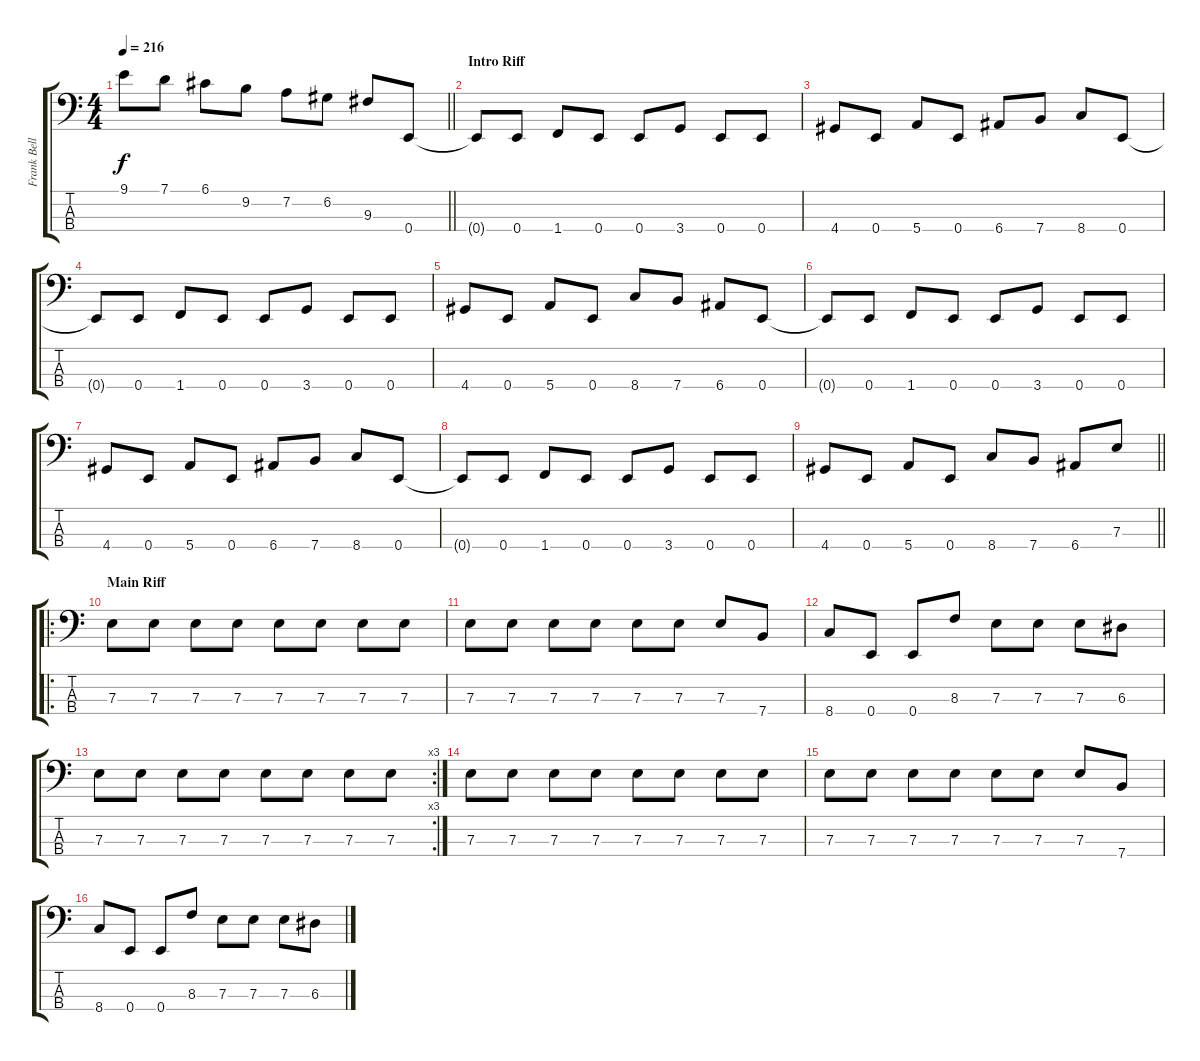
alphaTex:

\track ("Frank Bello" "Frank Bell") {instrument electricbasspick}
\staff {score tabs}
\tuning (G2 D2 A1 E1) {hide}
\ts (4 4)
\tempo 216
\clef f4
\barLineRight lightlight
\ks c
9.1.8{dy f} 7.1.8 6.1.8 9.2.8 7.2.8 6.2.8 9.3.8 0.4.8 |
\section ("" "Intro Riff")
0.4{t}.8 0.4.8 1.4.8 0.4.8 0.4.8 3.4.8 0.4.8 0.4.8 |
4.4.8 0.4.8 5.4.8 0.4.8 6.4.8 7.4.8 8.4.8 0.4.8 |
0.4{t}.8 0.4.8 1.4.8 0.4.8 0.4.8 3.4.8 0.4.8 0.4.8 |
4.4.8 0.4.8 5.4.8 0.4.8 8.4.8 7.4.8 6.4.8 0.4.8 |
0.4{t}.8 0.4.8 1.4.8 0.4.8 0.4.8 3.4.8 0.4.8 0.4.8 |
4.4.8 0.4.8 5.4.8 0.4.8 6.4.8 7.4.8 8.4.8 0.4.8 |
0.4{t}.8 0.4.8 1.4.8 0.4.8 0.4.8 3.4.8 0.4.8 0.4.8 |
\barLineRight lightlight
4.4.8 0.4.8 5.4.8 0.4.8 8.4.8 7.4.8 6.4.8 7.3.8 |
\ro
\section ("" "Main Riff")
7.3.8 7.3.8 7.3.8 7.3.8 7.3.8 7.3.8 7.3.8 7.3.8 |
7.3.8 7.3.8 7.3.8 7.3.8 7.3.8 7.3.8 7.3.8 7.4.8 |
8.4.8 0.4.8 0.4.8 8.3.8 7.3.8 7.3.8 7.3.8 6.3.8 |
\rc 3
7.3.8 7.3.8 7.3.8 7.3.8 7.3.8 7.3.8 7.3.8 7.3.8 |
7.3.8 7.3.8 7.3.8 7.3.8 7.3.8 7.3.8 7.3.8 7.3.8 |
7.3.8 7.3.8 7.3.8 7.3.8 7.3.8 7.3.8 7.3.8 7.4.8 |
8.4.8 0.4.8 0.4.8 8.3.8 7.3.8 7.3.8 7.3.8 6.3.8
